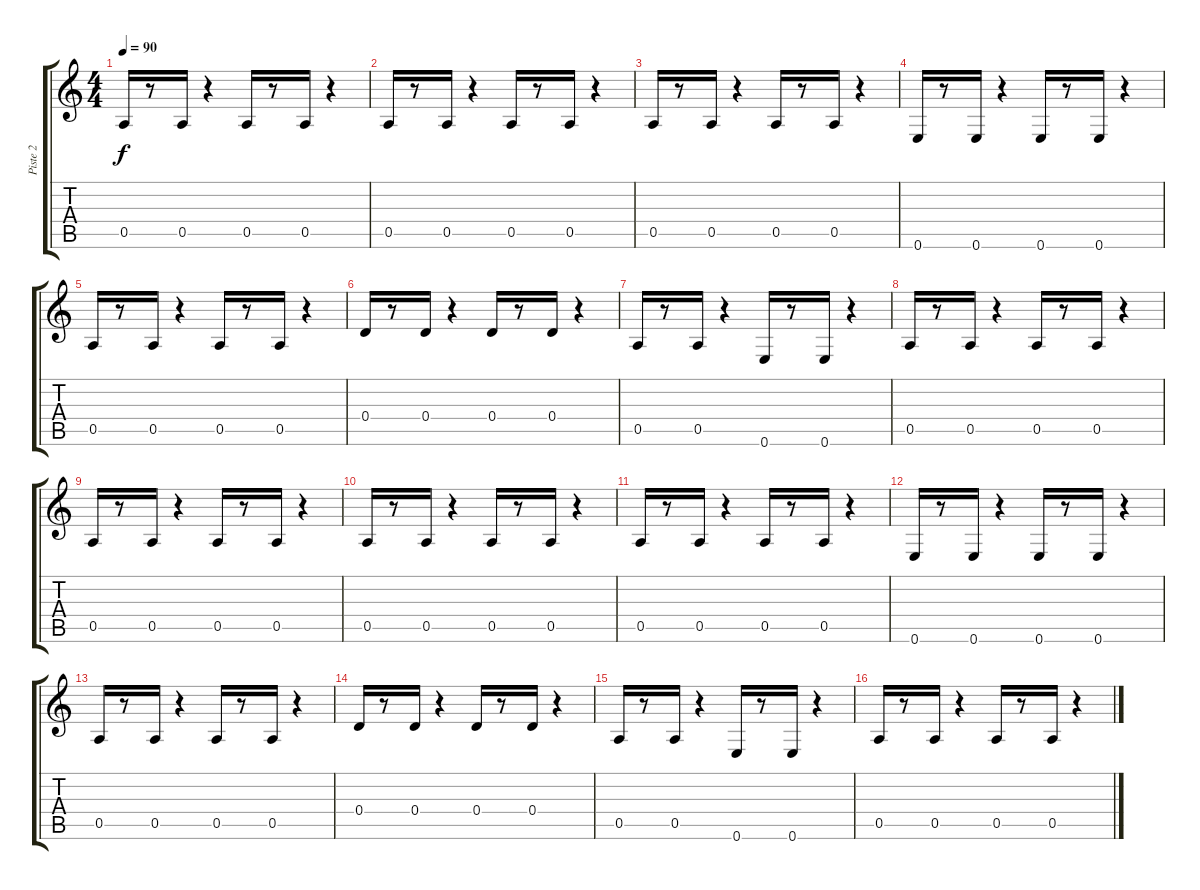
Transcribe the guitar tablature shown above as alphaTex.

\track ("Piste 2" "Piste 2") {instrument electricbassfinger}
\staff {score tabs}
\tuning (E4 B3 G3 D3 A2 E2) {hide}
\ts (4 4)
\tempo 90
\clef g2
\ks c
0.5.16{dy f} r.8 0.5.16 r.4 0.5.16 r.8 0.5.16 r.4 |
0.5.16 r.8 0.5.16 r.4 0.5.16 r.8 0.5.16 r.4 |
0.5.16 r.8 0.5.16 r.4 0.5.16 r.8 0.5.16 r.4 |
0.6.16 r.8 0.6.16 r.4 0.6.16 r.8 0.6.16 r.4 |
0.5.16 r.8 0.5.16 r.4 0.5.16 r.8 0.5.16 r.4 |
0.4.16 r.8 0.4.16 r.4 0.4.16 r.8 0.4.16 r.4 |
0.5.16 r.8 0.5.16 r.4 0.6.16 r.8 0.6.16 r.4 |
0.5.16 r.8 0.5.16 r.4 0.5.16 r.8 0.5.16 r.4 |
0.5.16 r.8 0.5.16 r.4 0.5.16 r.8 0.5.16 r.4 |
0.5.16 r.8 0.5.16 r.4 0.5.16 r.8 0.5.16 r.4 |
0.5.16 r.8 0.5.16 r.4 0.5.16 r.8 0.5.16 r.4 |
0.6.16 r.8 0.6.16 r.4 0.6.16 r.8 0.6.16 r.4 |
0.5.16 r.8 0.5.16 r.4 0.5.16 r.8 0.5.16 r.4 |
0.4.16 r.8 0.4.16 r.4 0.4.16 r.8 0.4.16 r.4 |
0.5.16 r.8 0.5.16 r.4 0.6.16 r.8 0.6.16 r.4 |
0.5.16 r.8 0.5.16 r.4 0.5.16 r.8 0.5.16 r.4
